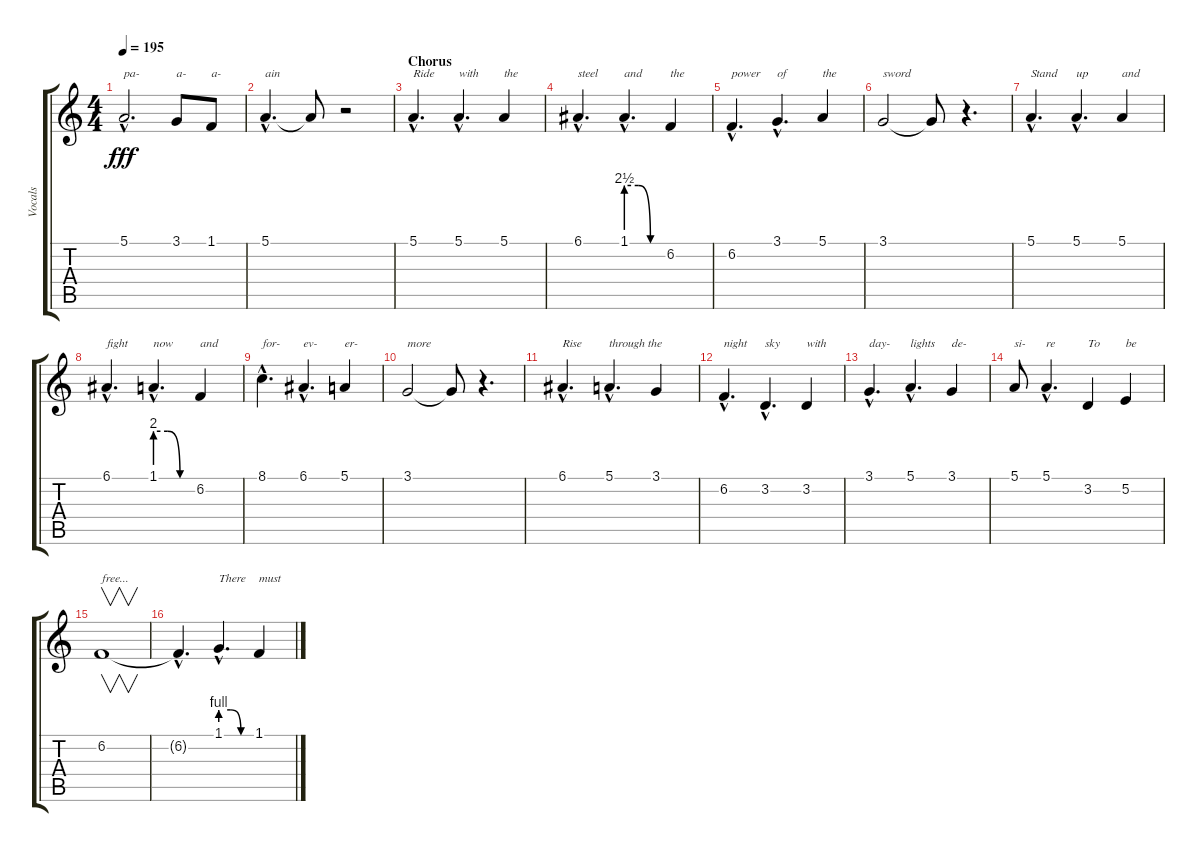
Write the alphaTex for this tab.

\track ("Vocals" "Vocals") {instrument lead2sawtooth}
\staff {score tabs}
\tuning (E4 B3 G3 D3 A2 E2) {hide}
\ts (4 4)
\tempo 195
\clef g2
\ks c
5.1{hac}.2{d txt "pa-" dy fff} 3.1.8{txt "a-"} 1.1.8{txt "a-"} |
5.1{hac}.4{d txt "ain"} 5.1{t}.8 r.2 |
\section ("" "Chorus")
5.1{hac}.4{d txt "Ride"} 5.1{hac}.4{d txt "with"} 5.1.4{txt "the"} |
6.1{hac}.4{d txt "steel"} 1.1{be (custom 0 10 20 10 40 0 60 0) hac}.4{d txt "and"} 6.2.4{txt "the"} |
6.2{hac}.4{d txt "power"} 3.1{hac}.4{d txt "of"} 5.1.4{txt "the"} |
3.1.2{txt "sword"} 3.1{t}.8 r.4{d} |
5.1{hac}.4{d txt "Stand"} 5.1{hac}.4{d txt "up"} 5.1.4{txt "and"} |
6.1{hac}.4{d txt "fight"} 1.1{be (custom 0 8 20 8 40 0 60 0) hac}.4{d txt "now"} 6.2.4{txt "and"} |
8.1{hac}.4{d txt "for-"} 6.1{hac}.4{d txt "ev-"} 5.1.4{txt "er-"} |
3.1.2{txt "more"} 3.1{t}.8 r.4{d} |
6.1{hac}.4{d txt "Rise"} 5.1{hac}.4{d txt "through the"} 3.1.4 |
6.2{hac}.4{d txt "night"} 3.2{hac}.4{d txt "sky"} 3.2.4{txt "with"} |
3.1{hac}.4{d txt "day-"} 5.1{hac}.4{d txt "lights"} 3.1.4{txt "de-"} |
5.1.8{txt "si-"} 5.1{hac}.4{d txt "re"} 3.2.4{txt "To"} 5.2.4{txt "be"} |
6.2.1{v txt "free..."} |
6.2{hac t}.4{d} 1.1{be (custom 0 4 20 4 40 0 60 0) hac}.4{d txt "There"} 1.1.4{txt "must"}
